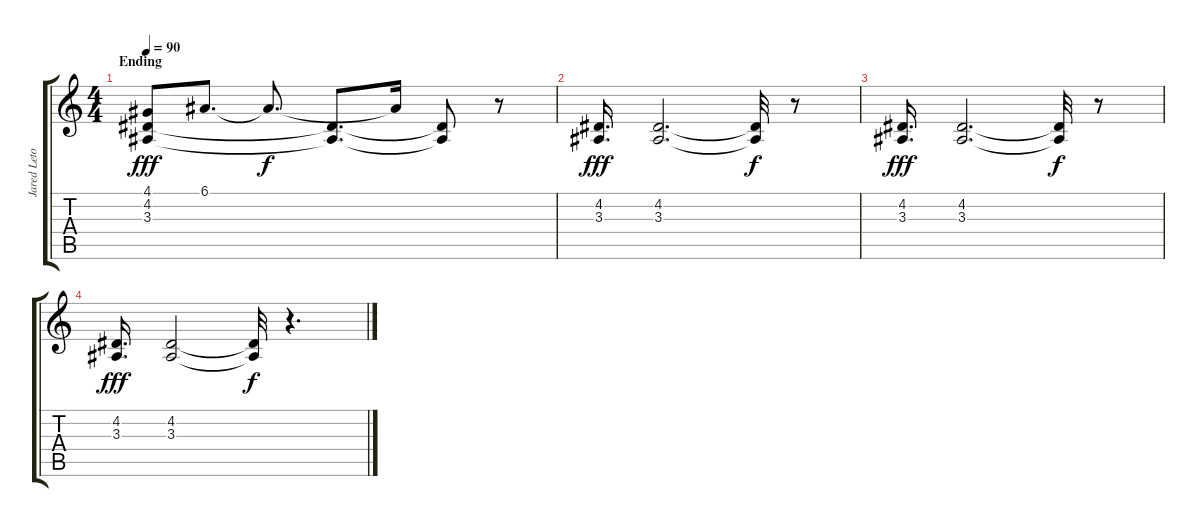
\track ("Jared Leto - Vocals" "Jared Leto") {instrument violin}
\staff {score tabs}
\tuning (E4 B3 G3 D3 A2 E2) {hide}
\ts (4 4)
\section ("" "Ending")
\tempo 90
\clef g2
\ks c
(4.1{t} 4.2 3.3).8{dy fff} 6.1.8{d} 6.1{t}.8{d dy f} (4.2{t} 3.3{t}).8{d} 6.1{t}.16 (4.2{t} 3.3{t}).8 r.8 |
(4.2 3.3).16{d dy fff} (4.2 3.3).2{d} (4.2{t} 3.3{t}).32{dy f} r.8 |
(4.2 3.3).16{d dy fff} (4.2 3.3).2{d} (4.2{t} 3.3{t}).32{dy f} r.8 |
(4.2 3.3).16{d dy fff} (4.2 3.3).2 (4.2{t} 3.3{t}).32{dy f} r.4{d}
